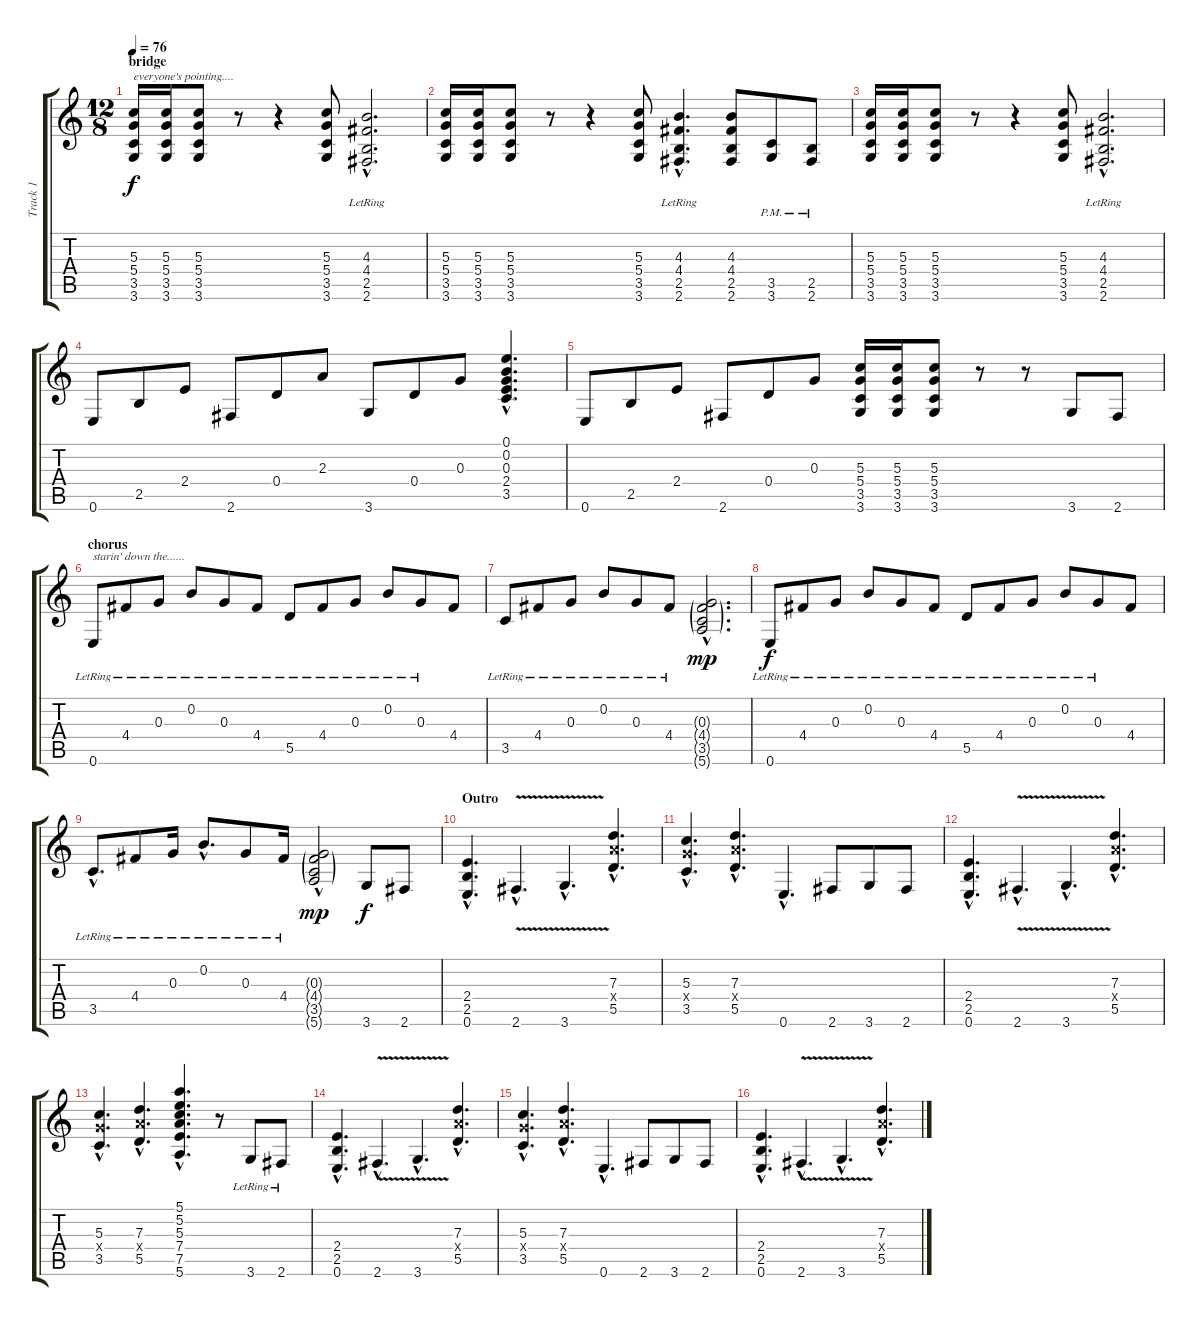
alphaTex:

\track ("Track 1" "Track 1") {instrument electricguitarclean}
\staff {score tabs}
\tuning (E4 B3 G3 D3 A2 E2) {hide}
\ts (12 8)
\section ("" "bridge")
\tempo 76
\clef g2
\ks c
(5.3 5.4 3.5 3.6).16{txt "everyone's pointing...." dy f} (5.3 5.4 3.5 3.6).16 (5.3 5.4 3.5 3.6).8 r.8 r.4 (5.3 5.4 3.5 3.6).8 (4.3{hac lr} 4.4{hac lr} 2.5{hac lr} 2.6{hac lr}).2{d} |
(5.3 5.4 3.5 3.6).16 (5.3 5.4 3.5 3.6).16 (5.3 5.4 3.5 3.6).8 r.8 r.4 (5.3 5.4 3.5 3.6).8 (4.3{hac lr} 4.4{hac lr} 2.5{hac lr} 2.6{hac lr}).4{d} (4.3 4.4 2.5 2.6).8 (3.5 3.6{pm}).8 (2.5 2.6{pm}).8 |
(5.3 5.4 3.5 3.6).16 (5.3 5.4 3.5 3.6).16 (5.3 5.4 3.5 3.6).8 r.8 r.4 (5.3 5.4 3.5 3.6).8 (4.3{hac lr} 4.4{hac lr} 2.5{hac lr} 2.6{hac lr}).2{d} |
0.6.8 2.5.8 2.4.8 2.6.8 0.4.8 2.3.8 3.6.8 0.4.8 0.3.8 (0.1{hac} 0.2{hac} 0.3{hac} 2.4{hac} 3.5{hac}).4{d} |
0.6.8 2.5.8 2.4.8 2.6.8 0.4.8 0.3.8 (5.3 5.4 3.5 3.6).16 (5.3 5.4 3.5 3.6).16 (5.3 5.4 3.5 3.6).8 r.8 r.8 3.6.8 2.6.8 |
\section ("" "chorus")
0.6{lr}.8{txt "starin' down the......"} 4.4{lr}.8 0.3{lr}.8 0.2{lr}.8 0.3{lr}.8 4.4{lr}.8 5.5{lr}.8 4.4{lr}.8 0.3{lr}.8 0.2{lr}.8 0.3{lr}.8 4.4.8 |
3.5{lr}.8 4.4{lr}.8 0.3{lr}.8 0.2{lr}.8 0.3{lr}.8 4.4{lr}.8 (0.3{g hac} 4.4{g hac} 3.5{g hac} 5.6{g hac}).2{d dy mp} |
0.6{lr}.8{dy f} 4.4{lr}.8 0.3{lr}.8 0.2{lr}.8 0.3{lr}.8 4.4{lr}.8 5.5{lr}.8 4.4{lr}.8 0.3{lr}.8 0.2{lr}.8 0.3{lr}.8 4.4.8 |
3.5{hac lr}.8{d} 4.4{lr}.8 0.3{lr}.16 0.2{hac lr}.8{d} 0.3{lr}.8 4.4{lr}.16 (0.3{g} 4.4{g} 3.5{g} 5.6{g hac}).2{dy mp} 3.6.8{dy f} 2.6.8 |
\section ("" "Outro")
(2.4{hac} 2.5{hac} 0.6{hac}).4{d} 2.6{v hac}.4{d} 3.6{v hac}.4{d} (7.3{hac} 7.4{hac x} 5.5{hac}).4{d} |
(5.3{hac} 5.4{hac x} 3.5{hac}).4{d} (7.3{hac} 7.4{hac x} 5.5{hac}).4{d} 0.6{hac}.4{d} 2.6.8 3.6.8 2.6.8 |
(2.4{hac} 2.5{hac} 0.6{hac}).4{d} 2.6{v hac}.4{d} 3.6{v hac}.4{d} (7.3{hac} 7.4{hac x} 5.5{hac}).4{d} |
(5.3{hac} 5.4{hac x} 3.5{hac}).4{d} (7.3{hac} 7.4{hac x} 5.5{hac}).4{d} (5.1{hac} 5.2{hac} 5.3{hac} 7.4{hac} 7.5{hac} 5.6{hac}).4{d} r.8 3.6{lr}.8 2.6{lr}.8 |
(2.4{hac} 2.5{hac} 0.6{hac}).4{d} 2.6{v hac}.4{d} 3.6{v hac}.4{d} (7.3{hac} 7.4{hac x} 5.5{hac}).4{d} |
(5.3{hac} 5.4{hac x} 3.5{hac}).4{d} (7.3{hac} 7.4{hac x} 5.5{hac}).4{d} 0.6{hac}.4{d} 2.6.8 3.6.8 2.6.8 |
(2.4{hac} 2.5{hac} 0.6{hac}).4{d} 2.6{v hac}.4{d} 3.6{v hac}.4{d} (7.3{hac} 7.4{hac x} 5.5{hac}).4{d}
